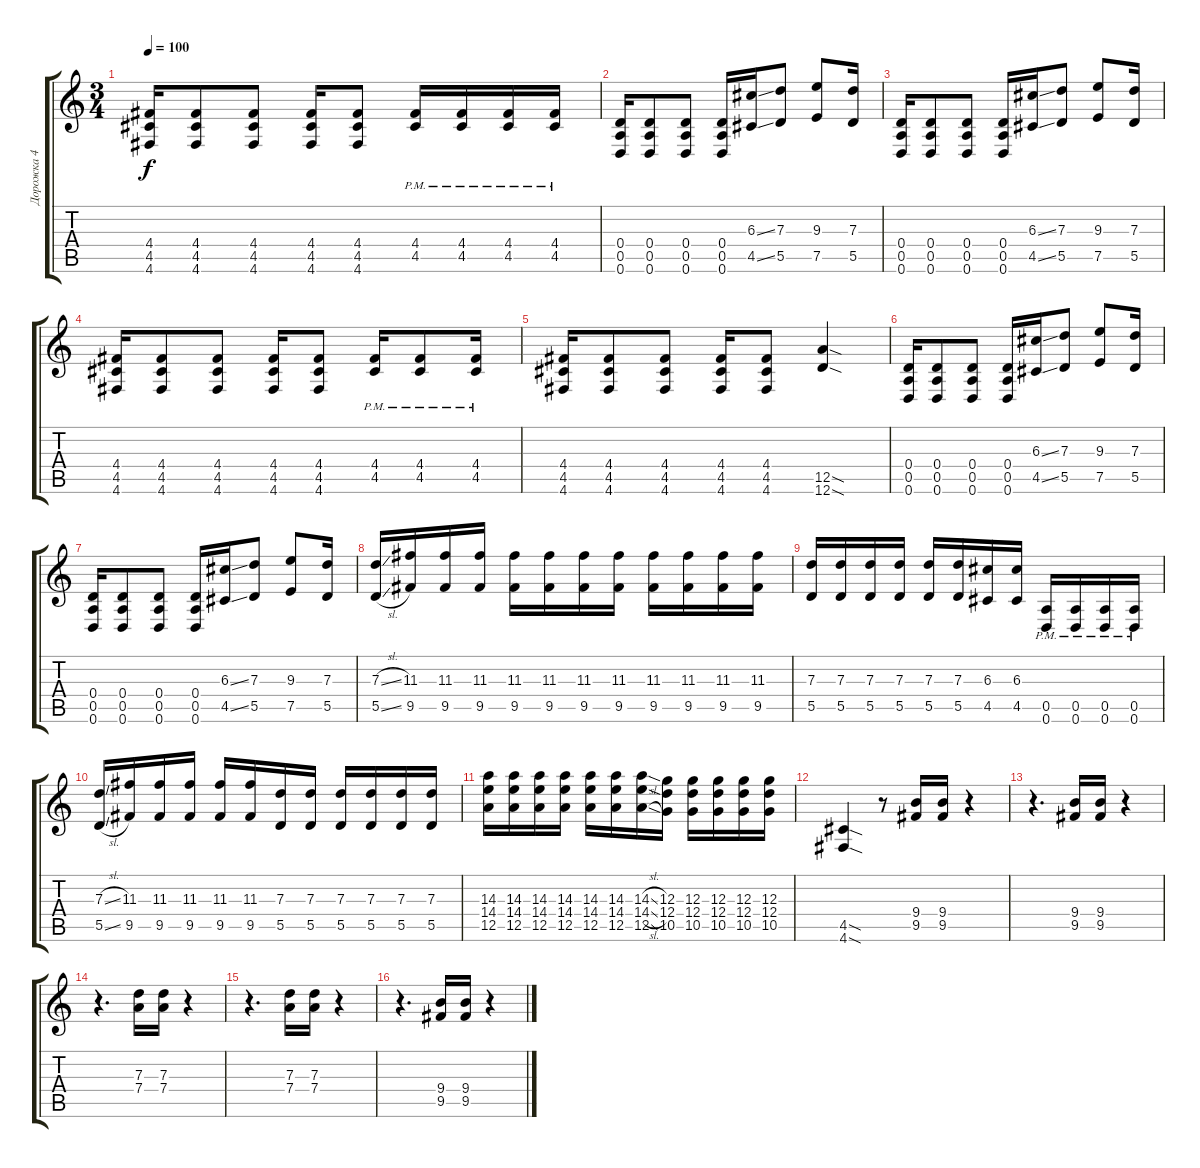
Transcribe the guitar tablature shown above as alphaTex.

\track ("Дорожка 4" "Дорожка 4") {instrument distortionguitar}
\staff {score tabs}
\tuning (E4 B3 G3 D3 A2 D2) {hide}
\ts (3 4)
\tempo 100
\clef g2
\ks c
(4.4 4.5 4.6).16{dy f} (4.4 4.5 4.6).8 (4.4 4.5 4.6).8 (4.4 4.5 4.6).16 (4.4 4.5 4.6).8 (4.4{pm} 4.5{pm}).16 (4.4{pm} 4.5{pm}).16 (4.4{pm} 4.5{pm}).16 (4.4{pm} 4.5{pm}).16 |
(0.4 0.5 0.6).16 (0.4 0.5 0.6).8 (0.4 0.5 0.6).8 (0.4 0.5 0.6).16 (6.3{ss} 4.5{ss}).16 (7.3 5.5).8 (9.3 7.5).8 (7.3 5.5).16 |
(0.4 0.5 0.6).16 (0.4 0.5 0.6).8 (0.4 0.5 0.6).8 (0.4 0.5 0.6).16 (6.3{ss} 4.5{ss}).16 (7.3 5.5).8 (9.3 7.5).8 (7.3 5.5).16 |
(4.4 4.5 4.6).16 (4.4 4.5 4.6).8 (4.4 4.5 4.6).8 (4.4 4.5 4.6).16 (4.4 4.5 4.6).8 (4.4{pm} 4.5{pm}).16 (4.4{pm} 4.5{pm}).8 (4.4{pm} 4.5{pm}).16 |
(4.4 4.5 4.6).16 (4.4 4.5 4.6).8 (4.4 4.5 4.6).8 (4.4 4.5 4.6).16 (4.4 4.5 4.6).8 (12.5{sod} 12.6{sod}).4 |
(0.4 0.5 0.6).16 (0.4 0.5 0.6).8 (0.4 0.5 0.6).8 (0.4 0.5 0.6).16 (6.3{ss} 4.5{ss}).16 (7.3 5.5).8 (9.3 7.5).8 (7.3 5.5).16 |
(0.4 0.5 0.6).16 (0.4 0.5 0.6).8 (0.4 0.5 0.6).8 (0.4 0.5 0.6).16 (6.3{ss} 4.5{ss}).16 (7.3 5.5).8 (9.3 7.5).8 (7.3 5.5).16 |
(7.3{sl} 5.5{sl}).16 (11.3 9.5).16 (11.3 9.5).16 (11.3 9.5).16 (11.3 9.5).16 (11.3 9.5).16 (11.3 9.5).16 (11.3 9.5).16 (11.3 9.5).16 (11.3 9.5).16 (11.3 9.5).16 (11.3 9.5).16 |
(7.3 5.5).16 (7.3 5.5).16 (7.3 5.5).16 (7.3 5.5).16 (7.3 5.5).16 (7.3 5.5).16 (6.3 4.5).16 (6.3 4.5).16 (0.5{pm} 0.6{pm}).16 (0.5{pm} 0.6{pm}).16 (0.5{pm} 0.6{pm}).16 (0.5{pm} 0.6{pm}).16 |
(7.3{sl} 5.5{sl}).16 (11.3 9.5).16 (11.3 9.5).16 (11.3 9.5).16 (11.3 9.5).16 (11.3 9.5).16 (7.3 5.5).16 (7.3 5.5).16 (7.3 5.5).16 (7.3 5.5).16 (7.3 5.5).16 (7.3 5.5).16 |
(14.3 14.4 12.5).16 (14.3 14.4 12.5).16 (14.3 14.4 12.5).16 (14.3 14.4 12.5).16 (14.3 14.4 12.5).16 (14.3 14.4 12.5).16 (14.3{sl} 14.4{sl} 12.5{sl}).16 (12.3 12.4 10.5).16 (12.3 12.4 10.5).16 (12.3 12.4 10.5).16 (12.3 12.4 10.5).16 (12.3 12.4 10.5).16 |
(4.5{sod} 4.6{sod}).4 r.8 (9.4 9.5).16 (9.4 9.5).16 r.4 |
r.4{d} (9.4 9.5).16 (9.4 9.5).16 r.4 |
r.4{d} (7.3 7.4).16 (7.3 7.4).16 r.4 |
r.4{d} (7.3 7.4).16 (7.3 7.4).16 r.4 |
r.4{d} (9.4 9.5).16 (9.4 9.5).16 r.4
